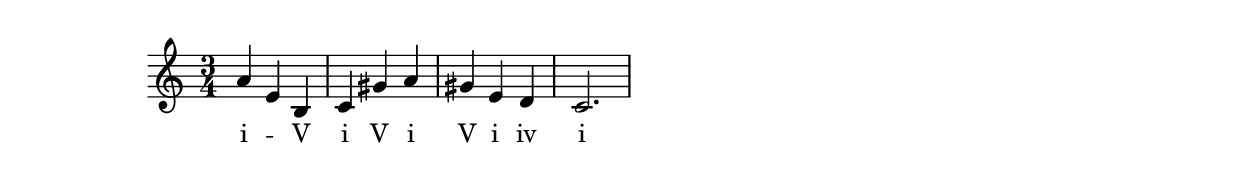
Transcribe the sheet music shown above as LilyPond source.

\version "2.10.33"

\relative c'' { \time 3/4
a e b c gis' a gis e d c2.
}
\addlyrics { i -- \skip4 V i V i V i iv i }
